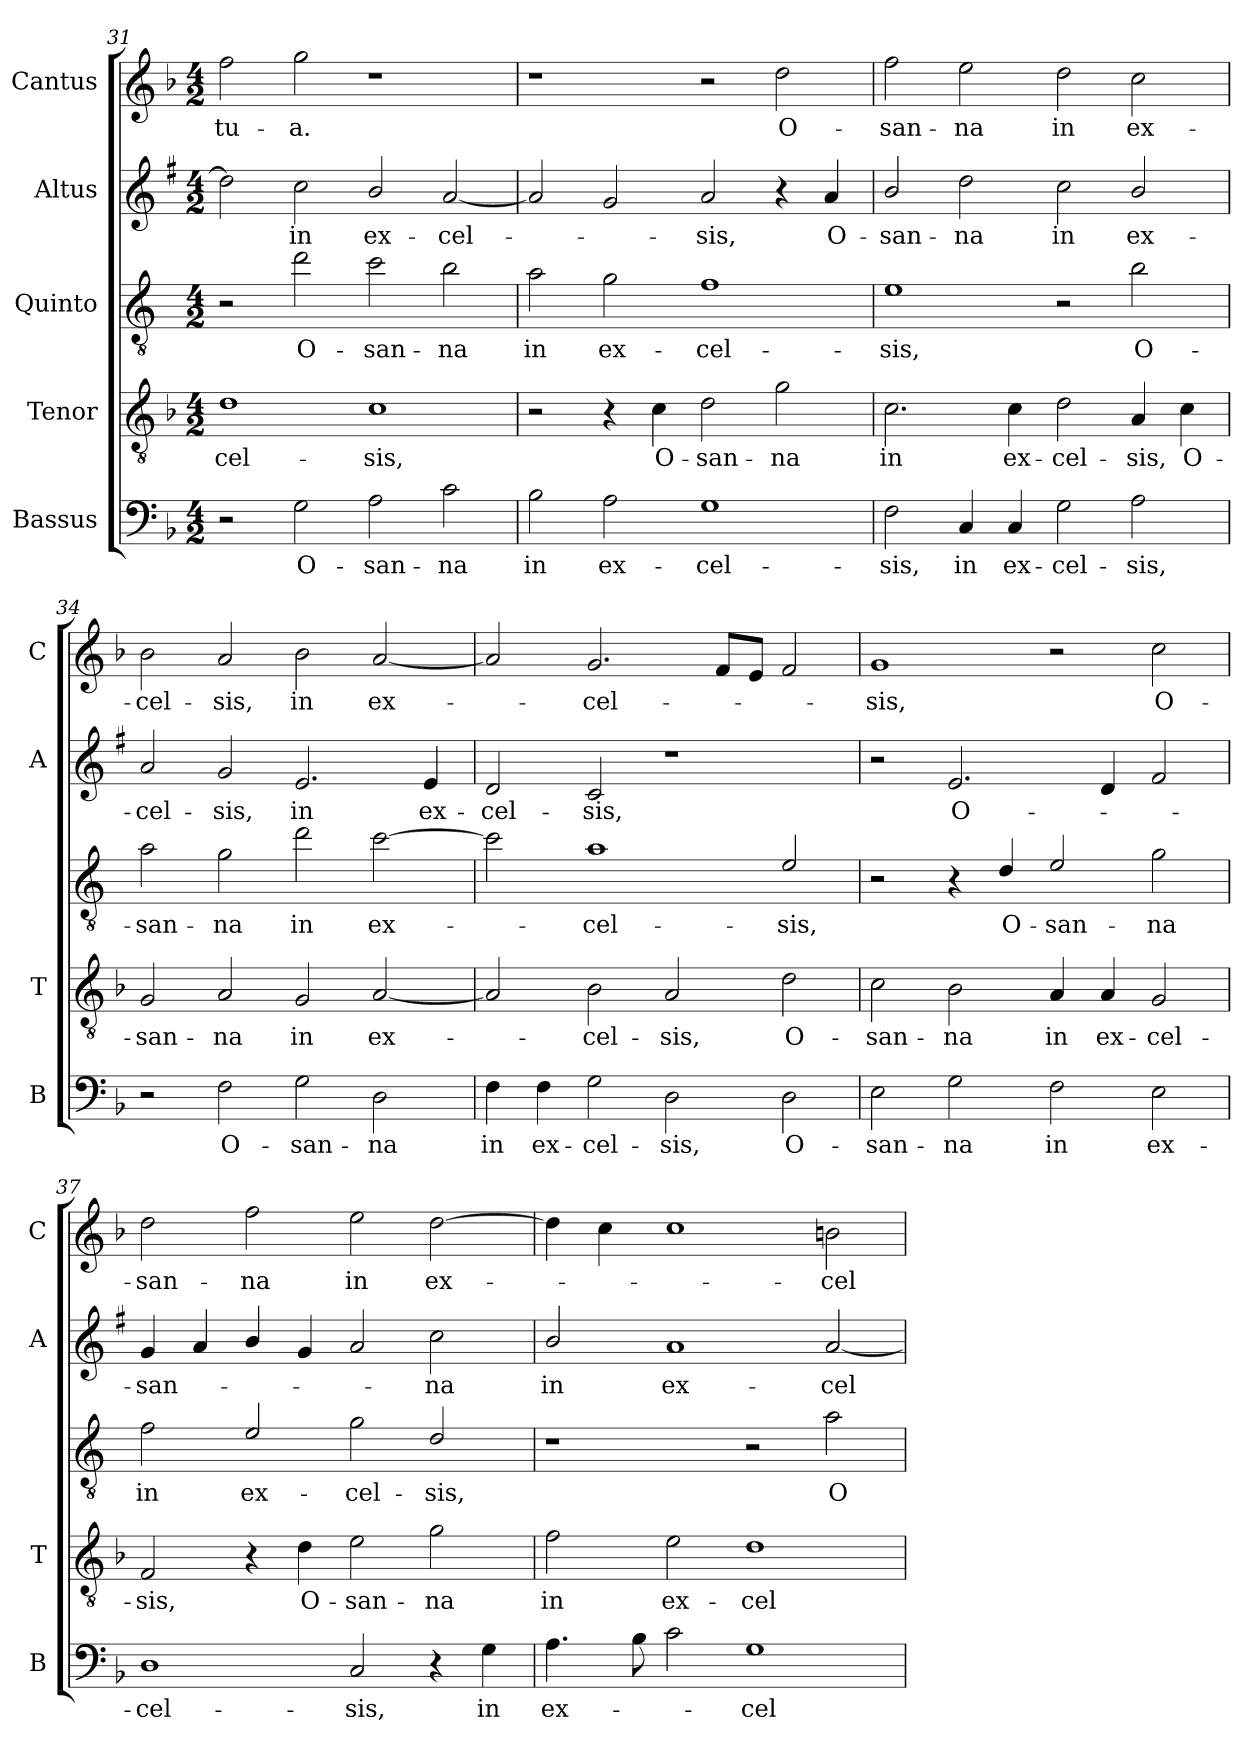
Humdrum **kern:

**kern	**text	**kern	**text	**kern	**text	**kern	**text	**kern	**text
*part5	*part5	*part4	*part4	*part3	*part3	*part2	*part2	*part1	*part1
*staff5	*staff5	*staff4	*staff4	*staff3	*staff3	*staff2	*staff2	*staff1	*staff1
*I"Bassus	*	*I"Tenor	*	*I"Quinto	*	*I"Altus	*	*I"Cantus	*
*I'B	*	*I'T	*	*	*	*I'A	*	*I'C	*
*clefF4	*	*clefGv2	*	*clefGv2	*	*clefG2	*	*clefG2	*
*	*	*	*	*ITrd4c7	*	*ITrd1c2	*	*	*
*k[b-]	*	*k[b-]	*	*k[b-]	*	*k[b-]	*	*k[b-]	*
*F:	*	*F:	*	*F:	*	*F:	*	*F:	*
*M4/2	*	*M4/2	*	*M4/2	*	*M4/2	*	*M4/2	*
=31	=31	=31	=31	=31	=31	=31	=31	=31	=31
!	!	!	!LO:LY:b	!	!	!	!	!	!LO:LY:b
2r	.	1d	-cel-	2r	.	2cc\]	.	2ff\	tu-
!	!LO:LY:b	!	!	!	!LO:LY:b	!	!LO:LY:b	!	!LO:LY:b
2G\	O-	.	.	2g\	O-	2b-\	in	2gg\	-a.
!	!LO:LY:b	!	!LO:LY:b	!	!LO:LY:b	!	!LO:LY:b	!	!
2A\	-san-	1c	-sis,	2f\	-san-	2a/	ex-	1r	.
!	!LO:LY:b	!	!	!	!LO:LY:b	!	!LO:LY:b	!	!
2c\	-na	.	.	2e\	-na	[2g/	-cel-	.	.
=32	=32	=32	=32	=32	=32	=32	=32	=32	=32
!	!LO:LY:b	!	!	!	!LO:LY:b	!	!	!	!
2B-\	in	2r	.	2d\	in	2g/]	.	1r	.
!	!LO:LY:b	!	!	!	!LO:LY:b	!	!	!	!
2A\	ex-	4r	.	2c\	ex-	2f/	.	.	.
!	!	!	!LO:LY:b	!	!	!	!	!	!
.	.	4c\	O-	.	.	.	.	.	.
!	!LO:LY:b	!	!LO:LY:b	!	!LO:LY:b	!	!LO:LY:b	!	!
1G	-cel-	2d\	-san-	1B-	-cel-	2g/	-sis,	2r	.
!	!	!	!LO:LY:b	!	!	!	!	!	!LO:LY:b
.	.	2g\	-na	.	.	4r	.	2dd\	O-
!	!	!	!	!	!	!	!LO:LY:b	!	!
.	.	.	.	.	.	4g/	O-	.	.
=33	=33	=33	=33	=33	=33	=33	=33	=33	=33
!	!LO:LY:b	!	!LO:LY:b	!	!LO:LY:b	!	!LO:LY:b	!	!LO:LY:b
2F\	-sis,	2.c\	in	1A	-sis,	2a/	-san-	2ff\	-san-
!	!LO:LY:b	!	!	!	!	!	!LO:LY:b	!	!LO:LY:b
4C/	in	.	.	.	.	2cc\	-na	2ee\	-na
!	!LO:LY:b	!	!LO:LY:b	!	!	!	!	!	!
4C/	ex-	4c\	ex-	.	.	.	.	.	.
!	!LO:LY:b	!	!LO:LY:b	!	!	!	!LO:LY:b	!	!LO:LY:b
2G\	-cel-	2d\	-cel-	2r	.	2b-\	in	2dd\	in
!	!LO:LY:b	!	!LO:LY:b	!	!LO:LY:b	!	!LO:LY:b	!	!LO:LY:b
2A\	-sis,	4A/	-sis,	2e\	O-	2a/	ex-	2cc\	ex-
!	!	!	!LO:LY:b	!	!	!	!	!	!
.	.	4c\	O-	.	.	.	.	.	.
=34	=34	=34	=34	=34	=34	=34	=34	=34	=34
!	!	!	!LO:LY:b	!	!LO:LY:b	!	!LO:LY:b	!	!LO:LY:b
2r	.	2G/	-san-	2d\	-san-	2g/	-cel-	2b-\	-cel-
!	!LO:LY:b	!	!LO:LY:b	!	!LO:LY:b	!	!LO:LY:b	!	!LO:LY:b
2F\	O-	2A/	-na	2c\	-na	2f/	-sis,	2a/	-sis,
!	!LO:LY:b	!	!LO:LY:b	!	!LO:LY:b	!	!LO:LY:b	!	!LO:LY:b
2G\	-san-	2G/	in	2g\	in	2.d/	in	2b-\	in
!	!LO:LY:b	!	!LO:LY:b	!	!LO:LY:b	!	!	!	!LO:LY:b
2D\	-na	[2A/	ex-	[2f\	ex-	.	.	[2a/	ex-
!	!	!	!	!	!	!	!LO:LY:b	!	!
.	.	.	.	.	.	4d/	ex-	.	.
=35	=35	=35	=35	=35	=35	=35	=35	=35	=35
!	!LO:LY:b	!	!	!	!	!	!LO:LY:b	!	!
4F\	in	2A/]	.	2f\]	.	2c/	-cel-	2a/]	.
!	!LO:LY:b	!	!	!	!	!	!	!	!
4F\	ex-	.	.	.	.	.	.	.	.
!	!LO:LY:b	!	!LO:LY:b	!	!LO:LY:b	!	!LO:LY:b	!	!LO:LY:b
2G\	-cel-	2B-\	-cel-	1d	-cel-	2B-/	-sis,	2.g/	-cel-
!	!LO:LY:b	!	!LO:LY:b	!	!	!	!	!	!
2D\	-sis,	2A/	-sis,	.	.	1r	.	.	.
.	.	.	.	.	.	.	.	8f/L	.
.	.	.	.	.	.	.	.	8e/J	.
!	!LO:LY:b	!	!LO:LY:b	!	!LO:LY:b	!	!	!	!
2D\	O-	2d\	O-	2A/	-sis,	.	.	2f/	.
!!LO:PB:g=z
=36	=36	=36	=36	=36	=36	=36	=36	=36	=36
!	!LO:LY:b	!	!LO:LY:b	!	!	!	!	!	!LO:LY:b
2E\	-san-	2c\	-san-	2r	.	2r	.	1g	-sis,
!	!LO:LY:b	!	!LO:LY:b	!	!	!	!LO:LY:b	!	!
2G\	-na	2B-\	-na	4r	.	2.d/	O-	.	.
!	!	!	!	!	!LO:LY:b	!	!	!	!
.	.	.	.	4G/	O-	.	.	.	.
!	!LO:LY:b	!	!LO:LY:b	!	!LO:LY:b	!	!	!	!
2F\	in	4A/	in	2A/	-san-	.	.	2r	.
!	!	!	!LO:LY:b	!	!	!	!	!	!
.	.	4A/	ex-	.	.	4c/	.	.	.
!	!LO:LY:b	!	!LO:LY:b	!	!LO:LY:b	!	!	!	!LO:LY:b
2E\	ex-	2G/	-cel-	2c\	-na	2e/	.	2cc\	O-
=37	=37	=37	=37	=37	=37	=37	=37	=37	=37
!	!LO:LY:b	!	!LO:LY:b	!	!LO:LY:b	!	!LO:LY:b	!	!LO:LY:b
1D	-cel-	2F/	-sis,	2B-\	in	4f/	-san-	2dd\	-san-
.	.	.	.	.	.	4g/	.	.	.
!	!	!	!	!	!LO:LY:b	!	!	!	!LO:LY:b
.	.	4r	.	2A/	ex-	4a/	.	2ff\	-na
!	!	!	!LO:LY:b	!	!	!	!	!	!
.	.	4d\	O-	.	.	4f/	.	.	.
!	!LO:LY:b	!	!LO:LY:b	!	!LO:LY:b	!	!	!	!LO:LY:b
2C/	-sis,	2e\	-san-	2c\	-cel-	2g/	.	2ee\	in
!	!	!	!LO:LY:b	!	!LO:LY:b	!	!LO:LY:b	!	!LO:LY:b
4r	.	2g\	-na	2G/	-sis,	2b-\	-na	[2dd\	ex-
!	!LO:LY:b	!	!	!	!	!	!	!	!
4G\	in	.	.	.	.	.	.	.	.
=38	=38	=38	=38	=38	=38	=38	=38	=38	=38
!	!LO:LY:b	!	!LO:LY:b	!	!	!	!LO:LY:b	!	!
4.A\	ex-	2f\	in	1r	.	2a/	in	4dd\]	.
.	.	.	.	.	.	.	.	4cc\	.
8B-\	.	.	.	.	.	.	.	.	.
!	!	!	!LO:LY:b	!	!	!	!LO:LY:b	!	!
2c\	.	2e\	ex-	.	.	1g	ex-	1cc	.
!	!LO:LY:b	!	!LO:LY:b	!	!	!	!	!	!
1G	-cel-	1d	-cel-	2r	.	.	.	.	.
!	!	!	!	!	!LO:LY:b	!	!LO:LY:b	!	!LO:LY:b
.	.	.	.	2d\	O-	[2g/	-cel-	2bn\	-cel-
=	=	=	=	=	=	=	=	=	=
*-	*-	*-	*-	*-	*-	*-	*-	*-	*-
